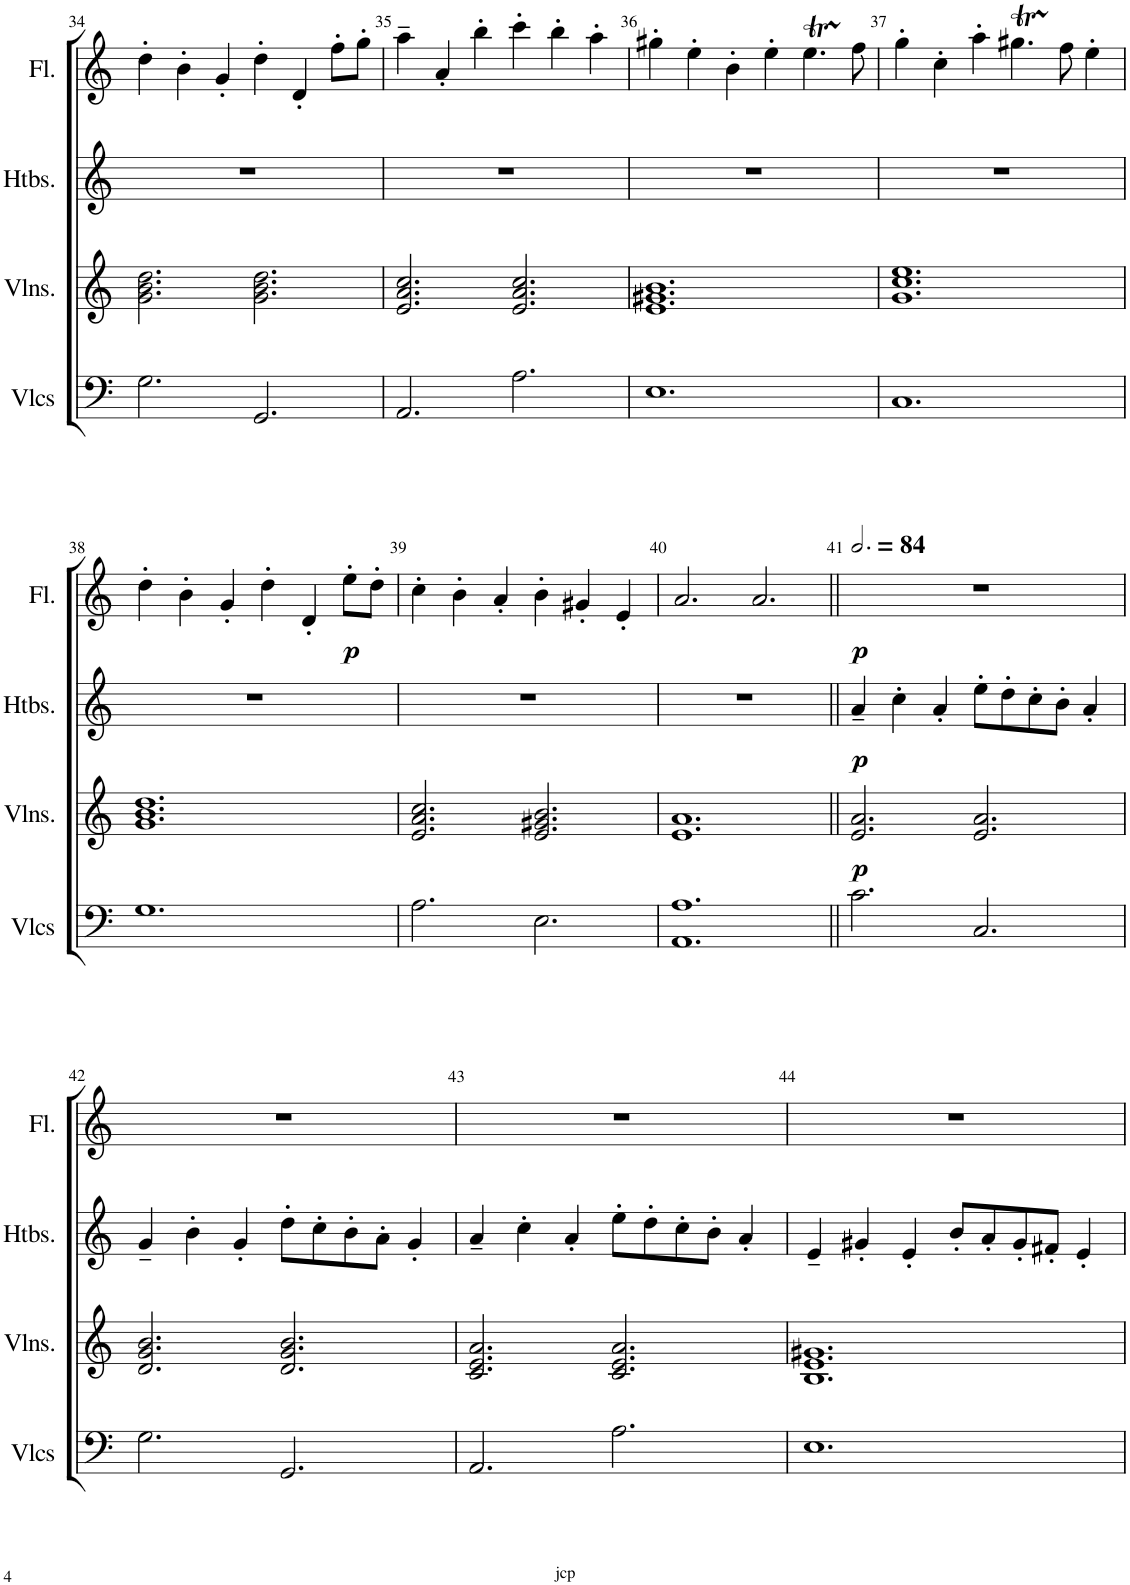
**kern	**kern	**dynam	**kern	**dynam	**kern	**dynam
*part4	*part3	*part3	*part2	*part2	*part1	*part1
*staff4	*staff3	*staff3	*staff2	*staff2	*staff1	*staff1
*I"Violoncelles	*I"Violons	*	*I"Hautbois	*	*I"Flûte	*
*I'Vlcs	*I'Vlns.	*	*I'Htbs.	*	*I'Fl.	*
!!LO:PB:g=z
*clefF4	*clefG2	*	*clefG2	*	*clefG2	*
*k[]	*k[]	*	*k[]	*	*k[]	*
*M6/4	*M6/4	*	*M6/4	*	*M6/4	*
=34	=34	=34	=34	=34	=34	=34
2.G\	2.g\ 2.b\ 2.dd\	.	1.r	.	4dd'\	.
.	.	.	.	.	4b'\	.
.	.	.	.	.	4g'/	.
2.GG/	2.g\ 2.b\ 2.dd\	.	.	.	4dd'\	.
.	.	.	.	.	4d'/	.
.	.	.	.	.	8ff'\L	.
.	.	.	.	.	8gg'\J	.
=35	=35	=35	=35	=35	=35	=35
2.AA/	2.e/ 2.a/ 2.cc/	.	1.r	.	4aa~\	.
.	.	.	.	.	4a'/	.
.	.	.	.	.	4bb'\	.
2.A\	2.e/ 2.a/ 2.cc/	.	.	.	4ccc'\	.
.	.	.	.	.	4bb'\	.
.	.	.	.	.	4aa'\	.
=36	=36	=36	=36	=36	=36	=36
1.E	1.e 1.g#X 1.b	.	1.r	.	4gg#X'\	.
.	.	.	.	.	4ee'\	.
.	.	.	.	.	4b'\	.
.	.	.	.	.	4ee'\	.
.	.	.	.	.	4.eet\	.
.	.	.	.	.	8ff\	.
=37	=37	=37	=37	=37	=37	=37
1.C	1.g 1.cc 1.ee	.	1.r	.	4gg'\	.
.	.	.	.	.	4cc'\	.
.	.	.	.	.	4aa'\	.
.	.	.	.	.	4.gg#Xt\	.
.	.	.	.	.	8ff\	.
.	.	.	.	.	4ee'\	.
!!LO:LB:g=z
=38	=38	=38	=38	=38	=38	=38
1.G	1.g 1.b 1.dd	.	1.r	.	4dd'\	.
.	.	.	.	.	4b'\	.
.	.	.	.	.	4g'/	.
.	.	.	.	.	4dd'\	.
.	.	.	.	.	4d'/	.
!	!	!	!	!	!	!LO:DY:b
.	.	.	.	.	8ee'\L	p
.	.	.	.	.	8dd'\J	.
=39	=39	=39	=39	=39	=39	=39
2.A\	2.e/ 2.a/ 2.cc/	.	1.r	.	4cc'\	.
.	.	.	.	.	4b'\	.
.	.	.	.	.	4a'/	.
2.E\	2.e/ 2.g#X/ 2.b/	.	.	.	4b'\	.
.	.	.	.	.	4g#X'/	.
.	.	.	.	.	4e'/	.
=40	=40	=40	=40	=40	=40	=40
1.AA 1.A	1.e 1.a	.	1.r	.	2.a/	.
.	.	.	.	.	2.a/	.
=41||	=41||	=41||	=41||	=41||	=41||	=41||
*	*	*	*	*	*MM252	*
!	!	!LO:DY:b	!	!LO:DY:b	!	!LO:DY:b
2.c\	2.e/ 2.a/	p	4a~/	p	1.r	p
.	.	.	4cc'\	.	.	.
.	.	.	4a'/	.	.	.
2.C/	2.e/ 2.a/	.	8ee'\L	.	.	.
.	.	.	8dd'\	.	.	.
.	.	.	8cc'\	.	.	.
.	.	.	8b'\J	.	.	.
.	.	.	4a'/	.	.	.
!!LO:LB:g=z
=42	=42	=42	=42	=42	=42	=42
2.G\	2.d/ 2.g/ 2.b/	.	4g~/	.	1.r	.
.	.	.	4b'\	.	.	.
.	.	.	4g'/	.	.	.
2.GG/	2.d/ 2.g/ 2.b/	.	8dd'\L	.	.	.
.	.	.	8cc'\	.	.	.
.	.	.	8b'\	.	.	.
.	.	.	8a'\J	.	.	.
.	.	.	4g'/	.	.	.
=43	=43	=43	=43	=43	=43	=43
2.AA/	2.c/ 2.e/ 2.a/	.	4a~/	.	1.r	.
.	.	.	4cc'\	.	.	.
.	.	.	4a'/	.	.	.
2.A\	2.c/ 2.e/ 2.a/	.	8ee'\L	.	.	.
.	.	.	8dd'\	.	.	.
.	.	.	8cc'\	.	.	.
.	.	.	8b'\J	.	.	.
.	.	.	4a'/	.	.	.
=44	=44	=44	=44	=44	=44	=44
1.E	1.B 1.e 1.g#X	.	4e~/	.	1.r	.
.	.	.	4g#X'/	.	.	.
.	.	.	4e'/	.	.	.
.	.	.	8b'/L	.	.	.
.	.	.	8a'/	.	.	.
.	.	.	8g#'/	.	.	.
.	.	.	8f#X'/J	.	.	.
.	.	.	4e'/	.	.	.
=	=	=	=	=	=	=
*-	*-	*-	*-	*-	*-	*-
